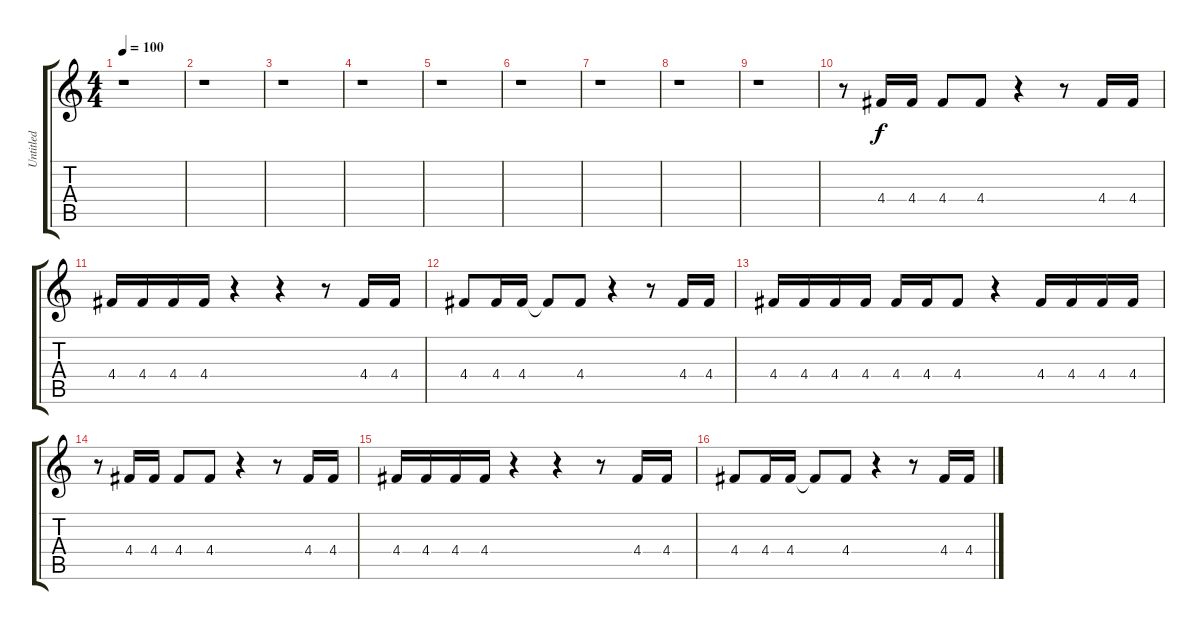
\track ("Untitled" "Untitled") {instrument electricguitarjazz}
\staff {score tabs}
\tuning (E4 B3 G3 D3 A2 E2) {hide}
\ts (4 4)
\tempo 100
\clef g2
\ks c
r.1{dy f} |
r.1 |
r.1 |
r.1 |
r.1 |
r.1 |
r.1 |
r.1 |
r.1 |
r.8 4.4.16 4.4.16 4.4.8 4.4.8 r.4 r.8 4.4.16 4.4.16 |
4.4.16 4.4.16 4.4.16 4.4.16 r.4 r.4 r.8 4.4.16 4.4.16 |
4.4.8 4.4.16 4.4.16 4.4{t}.8 4.4.8 r.4 r.8 4.4.16 4.4.16 |
4.4.16 4.4.16 4.4.16 4.4.16 4.4.16 4.4.16 4.4.8 r.4 4.4.16 4.4.16 4.4.16 4.4.16 |
r.8 4.4.16 4.4.16 4.4.8 4.4.8 r.4 r.8 4.4.16 4.4.16 |
4.4.16 4.4.16 4.4.16 4.4.16 r.4 r.4 r.8 4.4.16 4.4.16 |
4.4.8 4.4.16 4.4.16 4.4{t}.8 4.4.8 r.4 r.8 4.4.16 4.4.16
